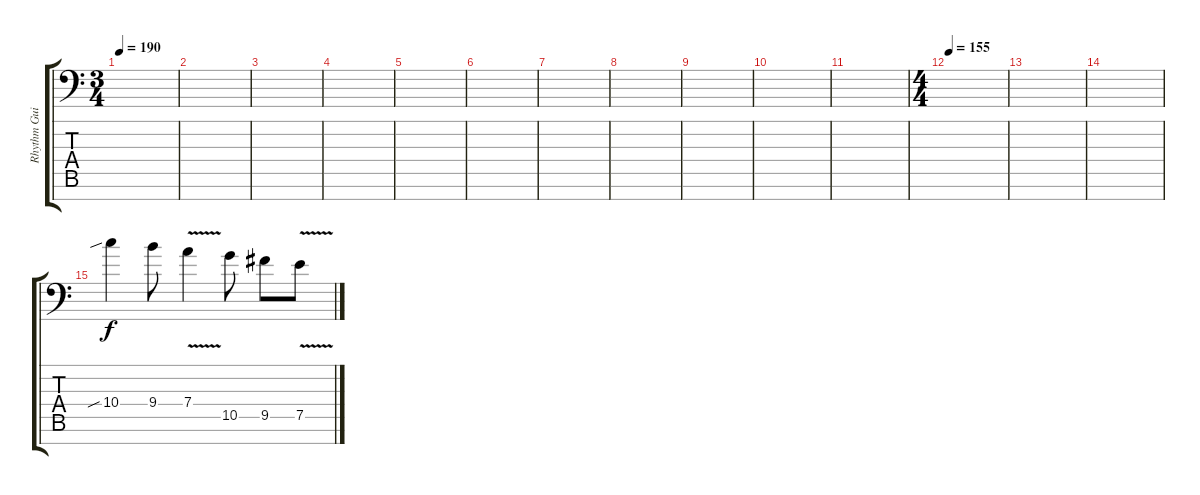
\track ("Rhythm Guitar R" "Rhythm Gui") {instrument distortionguitar}
\staff {score tabs}
\tuning (E4 B3 G3 D3 A2 E2 A1) {hide}
\ts (3 4)
\tempo 190
\clef f4
\ks c
|
|
|
|
|
|
|
|
|
|
|
\ts (4 4)
\tempo 155
|
|
|
10.4{sib}.4 9.4.8 7.4{v}.4 10.5.8 9.5.8 7.5{v}.8
